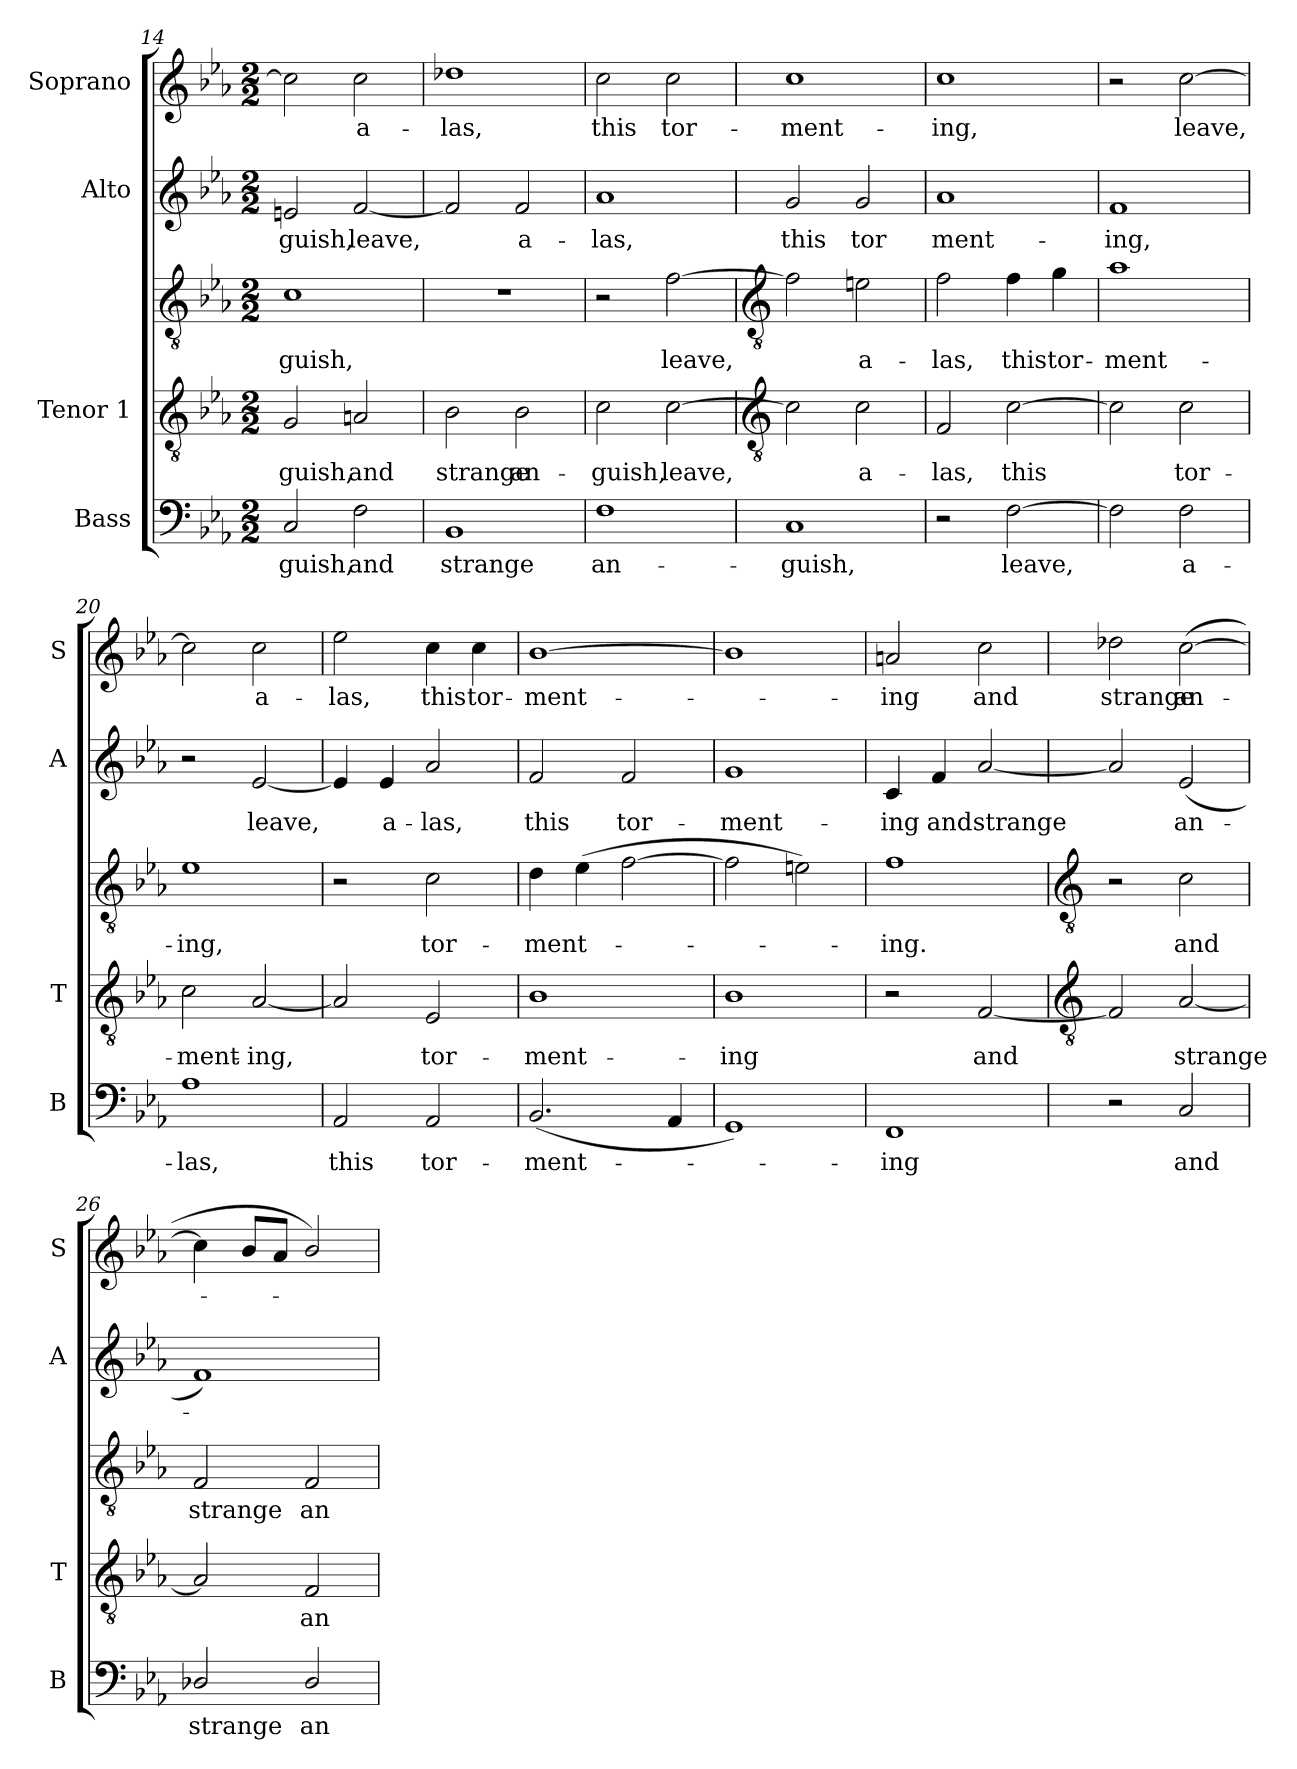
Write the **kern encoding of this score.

**kern	**text	**kern	**text	**kern	**text	**kern	**text	**kern	**text
*part4	*part4	*part3	*part3	*part3	*part3	*part2	*part2	*part1	*part1
*staff5	*staff5	*staff4	*staff4	*staff3	*staff3	*staff2	*staff2	*staff1	*staff1
*I"Bass	*	*I"Tenor 1	*	*	*	*I"Alto	*	*I"Soprano	*
*I'B	*	*I'T	*	*	*	*I'A	*	*I'S	*
*clefF4	*	*clefGv2	*	*clefGv2	*	*clefG2	*	*clefG2	*
*k[b-e-a-]	*	*k[b-e-a-]	*	*k[b-e-a-]	*	*k[b-e-a-]	*	*k[b-e-a-]	*
*E-:	*	*E-:	*	*E-:	*	*E-:	*	*E-:	*
*M2/2	*	*M2/2	*	*M2/2	*	*M2/2	*	*M2/2	*
=14	=14	=14	=14	=14	=14	=14	=14	=14	=14
!	!LO:LY:b	!	!LO:LY:b	!	!LO:LY:b	!	!LO:LY:b	!	!
2C	-guish,	2G	guish,	1c	-guish,	2en	-guish,	2cc]	.
!	!LO:LY:b	!	!LO:LY:b	!	!	!	!LO:LY:b	!	!LO:LY:b
2F	and	2An	and	.	.	[2f	leave,	2cc	a-
=15	=15	=15	=15	=15	=15	=15	=15	=15	=15
!	!LO:LY:b	!	!LO:LY:b	!	!	!	!	!	!LO:LY:b
1BB-	strange	2B-\	strange	1r	.	2f]	.	1dd-X	-las,
!	!	!	!LO:LY:b	!	!	!	!LO:LY:b	!	!
.	.	2B-\	an-	.	.	2f	a-	.	.
=16	=16	=16	=16	=16	=16	=16	=16	=16	=16
!	!LO:LY:b	!	!LO:LY:b	!	!	!	!LO:LY:b	!	!LO:LY:b
1F	an-	2c	guish,	2r	.	1a-	-las,	2cc	this
!	!	!	!LO:LY:b	!	!LO:LY:b	!	!	!	!LO:LY:b
.	.	[2c	leave,	[2f	-leave,	.	.	2cc	tor-
!!LO:LB:g=z
=17	=17	=17	=17	=17	=17	=17	=17	=17	=17
*	*	*clefGv2	*	*clefGv2	*	*	*	*	*
!	!LO:LY:b	!	!	!	!	!	!LO:LY:b	!	!LO:LY:b
1C	-guish,	2c]	.	2f]	.	2g	this	1cc	-ment-
!	!	!	!LO:LY:b	!	!LO:LY:b	!	!LO:LY:b	!	!
.	.	2c	-a-	2en	a-	2g	tor	.	.
=18	=18	=18	=18	=18	=18	=18	=18	=18	=18
!	!	!	!LO:LY:b	!	!LO:LY:b	!	!LO:LY:b	!	!LO:LY:b
2r	.	2F	-las,	2f	-las,	1a-	ment-	1cc	-ing,
!	!LO:LY:b	!	!LO:LY:b	!	!LO:LY:b	!	!	!	!
[2F	leave,	[2c	this	4f	this	.	.	.	.
!	!	!	!	!	!LO:LY:b	!	!	!	!
.	.	.	.	4g	tor-	.	.	.	.
=19	=19	=19	=19	=19	=19	=19	=19	=19	=19
!	!	!	!	!	!LO:LY:b	!	!LO:LY:b	!	!
2F]	.	2c]	.	1a-	ment-	1f	-ing,	2r	.
!	!LO:LY:b	!	!LO:LY:b	!	!	!	!	!	!LO:LY:b
2F	a-	2c	-tor-	.	.	.	.	[2cc	leave,
=20	=20	=20	=20	=20	=20	=20	=20	=20	=20
!	!LO:LY:b	!	!LO:LY:b	!	!LO:LY:b	!	!	!	!
1A-	-las,	2c	ment-	1e-	-ing,	2r	.	2cc]	.
!	!	!	!LO:LY:b	!	!	!	!LO:LY:b	!	!LO:LY:b
.	.	[2A-	-ing,	.	.	[2e-	leave,	2cc	a-
=21	=21	=21	=21	=21	=21	=21	=21	=21	=21
!	!LO:LY:b	!	!	!	!	!	!	!	!LO:LY:b
2AA-	this	2A-]	.	2r	.	4e-]	.	2ee-	-las,
!	!	!	!	!	!	!	!LO:LY:b	!	!
.	.	.	.	.	.	4e-	a-	.	.
!	!LO:LY:b	!	!LO:LY:b	!	!LO:LY:b	!	!LO:LY:b	!	!LO:LY:b
2AA-	tor-	2E-	-tor-	2c	tor-	2a-	-las,	4cc	this
!	!	!	!	!	!	!	!	!	!LO:LY:b
.	.	.	.	.	.	.	.	4cc	tor-
=22	=22	=22	=22	=22	=22	=22	=22	=22	=22
!	!LO:LY:b	!	!LO:LY:b	!	!LO:LY:b	!	!LO:LY:b	!	!LO:LY:b
(<2.BB-	-ment-	1B-	-ment-	4d	-ment-	2f	this	[1b-	-ment-
.	.	.	.	(>4e-	.	.	.	.	.
!	!	!	!	!	!	!	!LO:LY:b	!	!
.	.	.	.	[2f	.	2f	tor-	.	.
4AA-	.	.	.	.	.	.	.	.	.
=23	=23	=23	=23	=23	=23	=23	=23	=23	=23
!	!	!	!LO:LY:b	!	!	!	!LO:LY:b	!	!
1GG)	.	1B-	-ing	2f]	.	1g	-ment-	1b-]	.
.	.	.	.	2en)	.	.	.	.	.
=24	=24	=24	=24	=24	=24	=24	=24	=24	=24
!	!LO:LY:b	!	!	!	!LO:LY:b	!	!LO:LY:b	!	!LO:LY:b
1FF	ing	2r	.	1f	ing.	4c	-ing	2an	ing
!	!	!	!	!	!	!	!LO:LY:b	!	!
.	.	.	.	.	.	4f	and	.	.
!	!	!	!LO:LY:b	!	!	!	!LO:LY:b	!	!LO:LY:b
.	.	[2F	and	.	.	[2a-	strange	2cc	and
!!LO:LB:g=z
=25	=25	=25	=25	=25	=25	=25	=25	=25	=25
*	*	*clefGv2	*	*clefGv2	*	*	*	*	*
!	!	!	!	!	!	!	!	!	!LO:LY:b
2r	.	2F]	.	2r	.	2a-]	.	2dd-X	strange
!	!LO:LY:b	!	!LO:LY:b	!	!LO:LY:b	!	!LO:LY:b	!	!LO:LY:b
2C	and	[2A-	strange	2c	and	(<2e-	an-	(<[2cc	an-
=26	=26	=26	=26	=26	=26	=26	=26	=26	=26
!	!LO:LY:b	!	!	!	!LO:LY:b	!	!	!	!
2D-X/	strange	2A-]	.	2F	strange	1f)	.	4cc]	.
.	.	.	.	.	.	.	.	8b-L	.
.	.	.	.	.	.	.	.	8a-J	.
!	!LO:LY:b	!	!LO:LY:b	!	!LO:LY:b	!	!	!	!
2D-/	an-	2F	-an-	2F	an-	.	.	2b-/)	.
=	=	=	=	=	=	=	=	=	=
*-	*-	*-	*-	*-	*-	*-	*-	*-	*-
